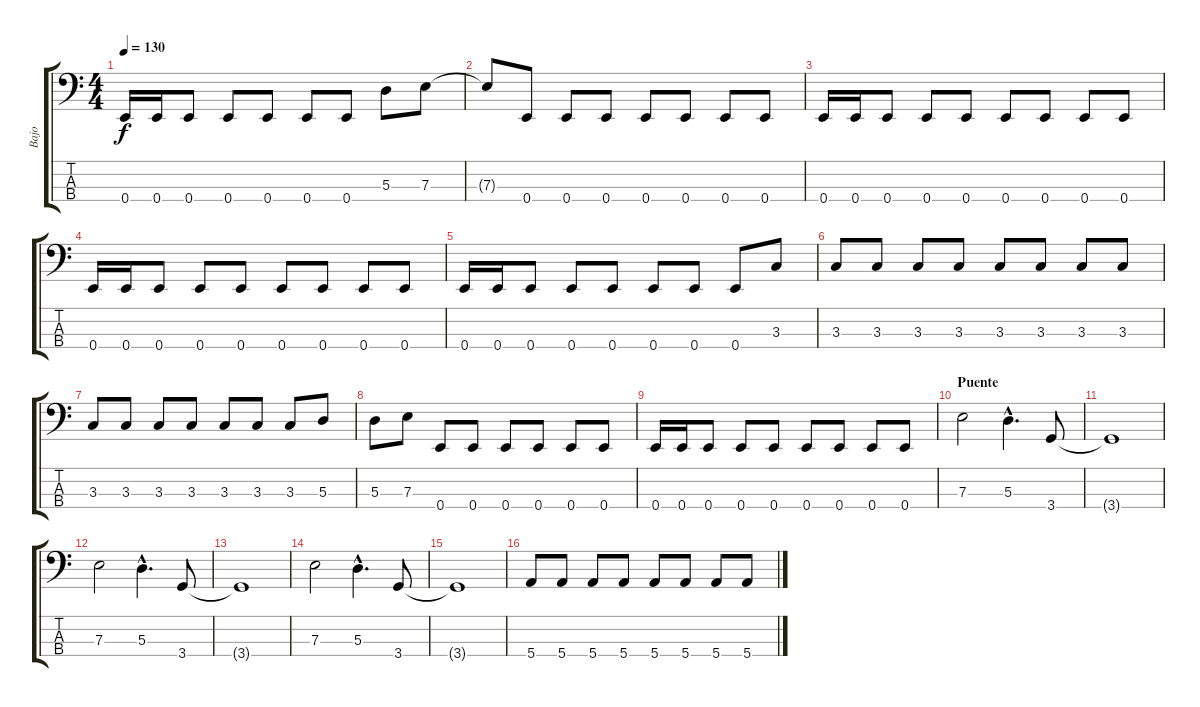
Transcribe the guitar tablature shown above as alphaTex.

\track ("Bajo" "Bajo") {instrument electricbassfinger}
\staff {score tabs}
\tuning (G2 D2 A1 E1) {hide}
\ts (4 4)
\tempo 130
\clef f4
\ks c
0.4.16{dy f} 0.4.16 0.4.8 0.4.8 0.4.8 0.4.8 0.4.8 5.3.8 7.3.8 |
7.3{t}.8 0.4.8 0.4.8 0.4.8 0.4.8 0.4.8 0.4.8 0.4.8 |
0.4.16 0.4.16 0.4.8 0.4.8 0.4.8 0.4.8 0.4.8 0.4.8 0.4.8 |
0.4.16 0.4.16 0.4.8 0.4.8 0.4.8 0.4.8 0.4.8 0.4.8 0.4.8 |
0.4.16 0.4.16 0.4.8 0.4.8 0.4.8 0.4.8 0.4.8 0.4.8 3.3.8 |
3.3.8 3.3.8 3.3.8 3.3.8 3.3.8 3.3.8 3.3.8 3.3.8 |
3.3.8 3.3.8 3.3.8 3.3.8 3.3.8 3.3.8 3.3.8 5.3.8 |
5.3.8 7.3.8 0.4.8 0.4.8 0.4.8 0.4.8 0.4.8 0.4.8 |
0.4.16 0.4.16 0.4.8 0.4.8 0.4.8 0.4.8 0.4.8 0.4.8 0.4.8 |
\section ("" "Puente")
7.3.2 5.3{hac}.4{d} 3.4.8 |
3.4{t}.1 |
7.3.2 5.3{hac}.4{d} 3.4.8 |
3.4{t}.1 |
7.3.2 5.3{hac}.4{d} 3.4.8 |
3.4{t}.1 |
5.4.8 5.4.8 5.4.8 5.4.8 5.4.8 5.4.8 5.4.8 5.4.8
